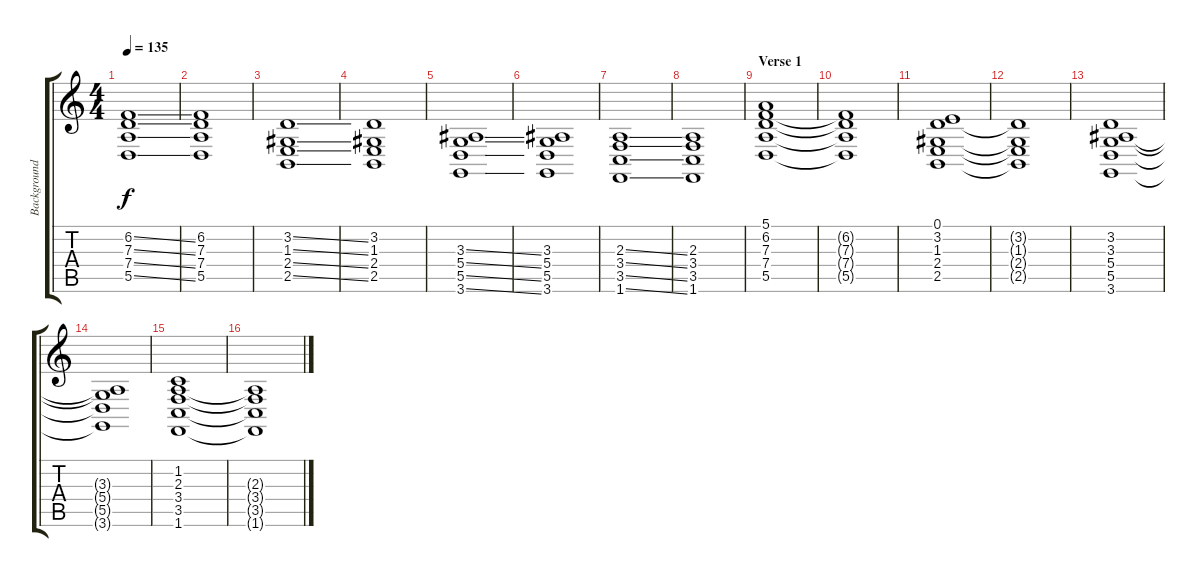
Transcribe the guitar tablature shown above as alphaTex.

\track ("Background" "Background") {instrument pad2warm}
\staff {score tabs}
\tuning (E4 B3 G3 D3 A2 E2) {hide}
\ts (4 4)
\tempo 135
\clef g2
\ks c
(6.2{ss} 7.3{ss} 7.4{ss} 5.5{ss}).1{dy f} |
(6.2 7.3 7.4 5.5).1 |
(3.2{ss} 1.3{ss} 2.4{ss} 2.5{ss}).1 |
(3.2 1.3 2.4 2.5).1 |
(3.3{ss} 5.4{ss} 5.5{ss} 3.6{ss}).1 |
(3.3 5.4 5.5 3.6).1 |
(2.3{ss} 3.4{ss} 3.5{ss} 1.6{ss}).1 |
(2.3 3.4 3.5 1.6).1 |
\section ("" "Verse 1")
(5.1 6.2 7.3 7.4 5.5).1 |
(6.2{t} 7.3{t} 7.4{t} 5.5{t}).1 |
(0.1 3.2 1.3 2.4 2.5).1 |
(3.2{t} 1.3{t} 2.4{t} 2.5{t}).1 |
(3.2 3.3 5.4 5.5 3.6).1 |
(3.3{t} 5.4{t} 5.5{t} 3.6{t}).1 |
(1.2 2.3 3.4 3.5 1.6).1 |
(2.3{t} 3.4{t} 3.5{t} 1.6{t}).1
